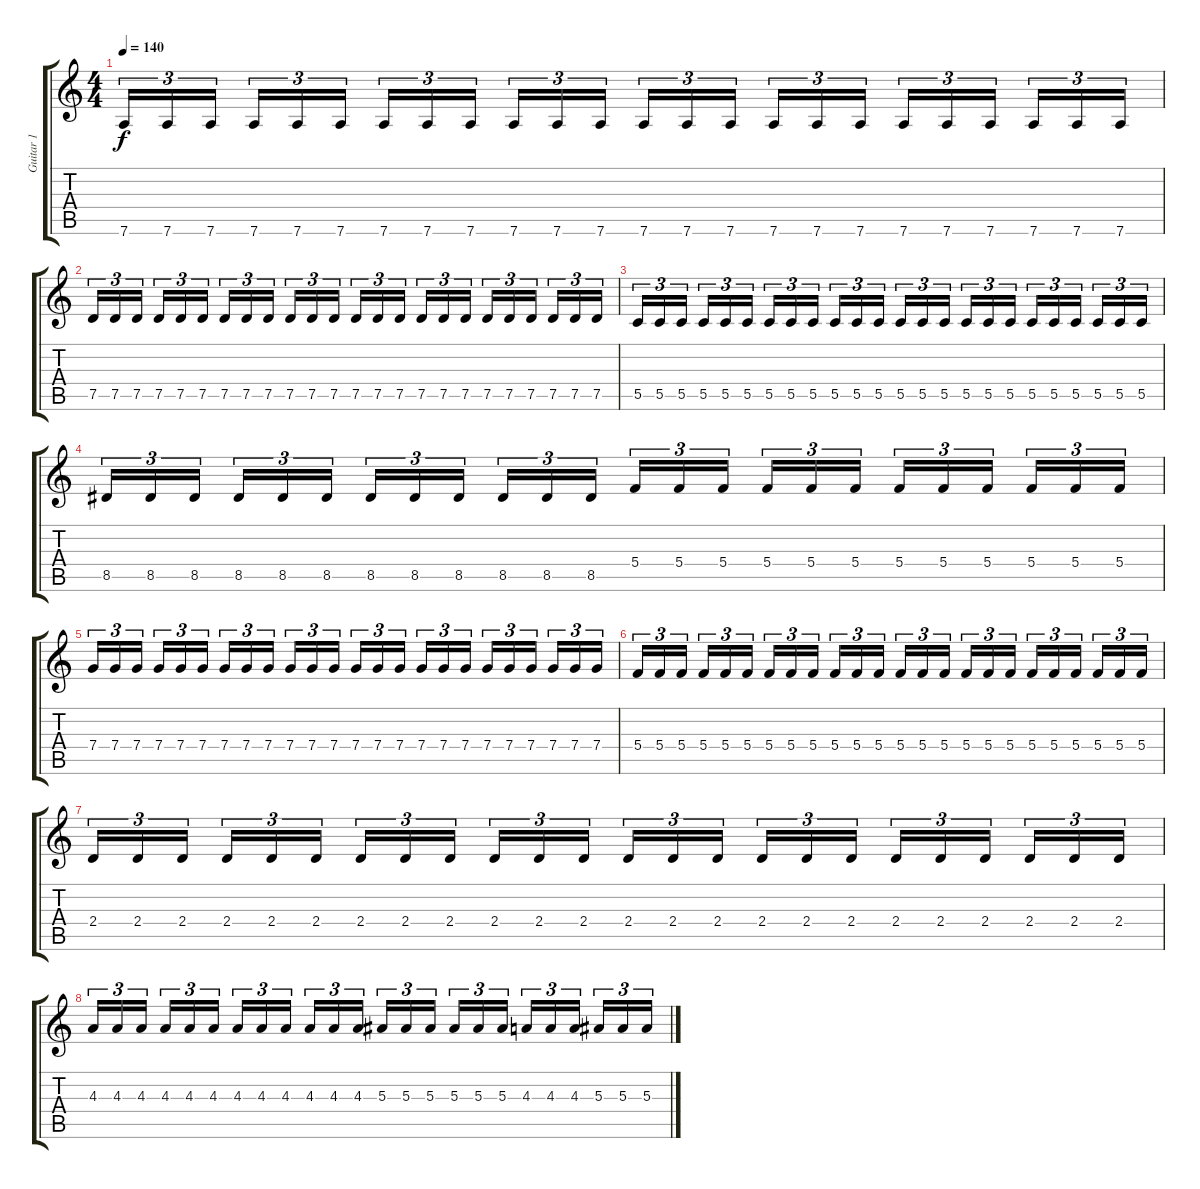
\track ("Guitar 1" "Guitar 1") {instrument distortionguitar}
\staff {score tabs}
\tuning (D4 A3 F3 C3 G2 D2) {hide}
\ts (4 4)
\tempo 140
\clef g2
\ks c
7.6.16{tu (3 2) dy f} 7.6.16{tu (3 2)} 7.6.16{tu (3 2)} 7.6.16{tu (3 2)} 7.6.16{tu (3 2)} 7.6.16{tu (3 2)} 7.6.16{tu (3 2)} 7.6.16{tu (3 2)} 7.6.16{tu (3 2)} 7.6.16{tu (3 2)} 7.6.16{tu (3 2)} 7.6.16{tu (3 2)} 7.6.16{tu (3 2)} 7.6.16{tu (3 2)} 7.6.16{tu (3 2)} 7.6.16{tu (3 2)} 7.6.16{tu (3 2)} 7.6.16{tu (3 2)} 7.6.16{tu (3 2)} 7.6.16{tu (3 2)} 7.6.16{tu (3 2)} 7.6.16{tu (3 2)} 7.6.16{tu (3 2)} 7.6.16{tu (3 2)} |
7.5.16{tu (3 2)} 7.5.16{tu (3 2)} 7.5.16{tu (3 2)} 7.5.16{tu (3 2)} 7.5.16{tu (3 2)} 7.5.16{tu (3 2)} 7.5.16{tu (3 2)} 7.5.16{tu (3 2)} 7.5.16{tu (3 2)} 7.5.16{tu (3 2)} 7.5.16{tu (3 2)} 7.5.16{tu (3 2)} 7.5.16{tu (3 2)} 7.5.16{tu (3 2)} 7.5.16{tu (3 2)} 7.5.16{tu (3 2)} 7.5.16{tu (3 2)} 7.5.16{tu (3 2)} 7.5.16{tu (3 2)} 7.5.16{tu (3 2)} 7.5.16{tu (3 2)} 7.5.16{tu (3 2)} 7.5.16{tu (3 2)} 7.5.16{tu (3 2)} |
5.5.16{tu (3 2)} 5.5.16{tu (3 2)} 5.5.16{tu (3 2)} 5.5.16{tu (3 2)} 5.5.16{tu (3 2)} 5.5.16{tu (3 2)} 5.5.16{tu (3 2)} 5.5.16{tu (3 2)} 5.5.16{tu (3 2)} 5.5.16{tu (3 2)} 5.5.16{tu (3 2)} 5.5.16{tu (3 2)} 5.5.16{tu (3 2)} 5.5.16{tu (3 2)} 5.5.16{tu (3 2)} 5.5.16{tu (3 2)} 5.5.16{tu (3 2)} 5.5.16{tu (3 2)} 5.5.16{tu (3 2)} 5.5.16{tu (3 2)} 5.5.16{tu (3 2)} 5.5.16{tu (3 2)} 5.5.16{tu (3 2)} 5.5.16{tu (3 2)} |
8.5.16{tu (3 2)} 8.5.16{tu (3 2)} 8.5.16{tu (3 2)} 8.5.16{tu (3 2)} 8.5.16{tu (3 2)} 8.5.16{tu (3 2)} 8.5.16{tu (3 2)} 8.5.16{tu (3 2)} 8.5.16{tu (3 2)} 8.5.16{tu (3 2)} 8.5.16{tu (3 2)} 8.5.16{tu (3 2)} 5.4.16{tu (3 2)} 5.4.16{tu (3 2)} 5.4.16{tu (3 2)} 5.4.16{tu (3 2)} 5.4.16{tu (3 2)} 5.4.16{tu (3 2)} 5.4.16{tu (3 2)} 5.4.16{tu (3 2)} 5.4.16{tu (3 2)} 5.4.16{tu (3 2)} 5.4.16{tu (3 2)} 5.4.16{tu (3 2)} |
7.4.16{tu (3 2)} 7.4.16{tu (3 2)} 7.4.16{tu (3 2)} 7.4.16{tu (3 2)} 7.4.16{tu (3 2)} 7.4.16{tu (3 2)} 7.4.16{tu (3 2)} 7.4.16{tu (3 2)} 7.4.16{tu (3 2)} 7.4.16{tu (3 2)} 7.4.16{tu (3 2)} 7.4.16{tu (3 2)} 7.4.16{tu (3 2)} 7.4.16{tu (3 2)} 7.4.16{tu (3 2)} 7.4.16{tu (3 2)} 7.4.16{tu (3 2)} 7.4.16{tu (3 2)} 7.4.16{tu (3 2)} 7.4.16{tu (3 2)} 7.4.16{tu (3 2)} 7.4.16{tu (3 2)} 7.4.16{tu (3 2)} 7.4.16{tu (3 2)} |
5.4.16{tu (3 2)} 5.4.16{tu (3 2)} 5.4.16{tu (3 2)} 5.4.16{tu (3 2)} 5.4.16{tu (3 2)} 5.4.16{tu (3 2)} 5.4.16{tu (3 2)} 5.4.16{tu (3 2)} 5.4.16{tu (3 2)} 5.4.16{tu (3 2)} 5.4.16{tu (3 2)} 5.4.16{tu (3 2)} 5.4.16{tu (3 2)} 5.4.16{tu (3 2)} 5.4.16{tu (3 2)} 5.4.16{tu (3 2)} 5.4.16{tu (3 2)} 5.4.16{tu (3 2)} 5.4.16{tu (3 2)} 5.4.16{tu (3 2)} 5.4.16{tu (3 2)} 5.4.16{tu (3 2)} 5.4.16{tu (3 2)} 5.4.16{tu (3 2)} |
2.4.16{tu (3 2)} 2.4.16{tu (3 2)} 2.4.16{tu (3 2)} 2.4.16{tu (3 2)} 2.4.16{tu (3 2)} 2.4.16{tu (3 2)} 2.4.16{tu (3 2)} 2.4.16{tu (3 2)} 2.4.16{tu (3 2)} 2.4.16{tu (3 2)} 2.4.16{tu (3 2)} 2.4.16{tu (3 2)} 2.4.16{tu (3 2)} 2.4.16{tu (3 2)} 2.4.16{tu (3 2)} 2.4.16{tu (3 2)} 2.4.16{tu (3 2)} 2.4.16{tu (3 2)} 2.4.16{tu (3 2)} 2.4.16{tu (3 2)} 2.4.16{tu (3 2)} 2.4.16{tu (3 2)} 2.4.16{tu (3 2)} 2.4.16{tu (3 2)} |
4.3.16{tu (3 2)} 4.3.16{tu (3 2)} 4.3.16{tu (3 2)} 4.3.16{tu (3 2)} 4.3.16{tu (3 2)} 4.3.16{tu (3 2)} 4.3.16{tu (3 2)} 4.3.16{tu (3 2)} 4.3.16{tu (3 2)} 4.3.16{tu (3 2)} 4.3.16{tu (3 2)} 4.3.16{tu (3 2)} 5.3.16{tu (3 2)} 5.3.16{tu (3 2)} 5.3.16{tu (3 2)} 5.3.16{tu (3 2)} 5.3.16{tu (3 2)} 5.3.16{tu (3 2)} 4.3.16{tu (3 2)} 4.3.16{tu (3 2)} 4.3.16{tu (3 2)} 5.3.16{tu (3 2)} 5.3.16{tu (3 2)} 5.3.16{tu (3 2)}
